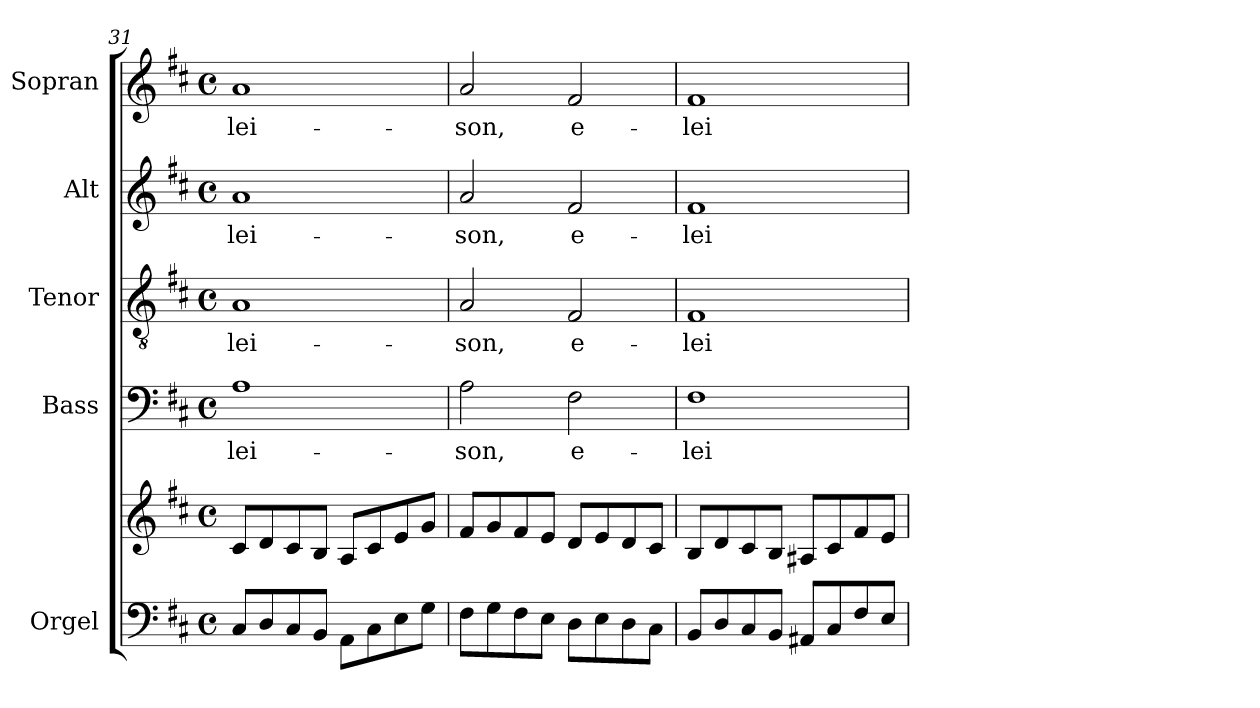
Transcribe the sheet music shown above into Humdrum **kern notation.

**kern	**kern	**kern	**text	**kern	**text	**kern	**text	**kern	**text
*part5	*part5	*part4	*part4	*part3	*part3	*part2	*part2	*part1	*part1
*staff6	*staff5	*staff4	*staff4	*staff3	*staff3	*staff2	*staff2	*staff1	*staff1
*I"Orgel	*	*I"Bass	*	*I"Tenor	*	*I"Alt	*	*I"Sopran	*
*I'Org.	*	*I'B.	*	*I'T.	*	*I'A.	*	*I'S.	*
*clefF4	*clefG2	*clefF4	*	*clefGv2	*	*clefG2	*	*clefG2	*
*k[f#c#]	*k[f#c#]	*k[f#c#]	*	*k[f#c#]	*	*k[f#c#]	*	*k[f#c#]	*
*D:	*D:	*D:	*	*D:	*	*D:	*	*D:	*
*M4/4	*M4/4	*M4/4	*	*M4/4	*	*M4/4	*	*M4/4	*
*met(c)	*met(c)	*met(c)	*	*met(c)	*	*met(c)	*	*met(c)	*
=31	=31	=31	=31	=31	=31	=31	=31	=31	=31
!	!	!	!LO:LY:b	!	!LO:LY:b	!	!LO:LY:b	!	!LO:LY:b
8C#/L	8c#/L	1A	-lei-	1A	-lei-	1a	-lei-	1a	-lei-
8D/	8d/	.	.	.	.	.	.	.	.
8C#/	8c#/	.	.	.	.	.	.	.	.
8BB/J	8B/J	.	.	.	.	.	.	.	.
8AA\L	8A/L	.	.	.	.	.	.	.	.
8C#\	8c#/	.	.	.	.	.	.	.	.
8E\	8e/	.	.	.	.	.	.	.	.
8G\J	8g/J	.	.	.	.	.	.	.	.
=32	=32	=32	=32	=32	=32	=32	=32	=32	=32
!	!	!	!LO:LY:b	!	!LO:LY:b	!	!LO:LY:b	!	!LO:LY:b
8F#\L	8f#/L	2A\	-son,	2A/	-son,	2a/	-son,	2a/	-son,
8G\	8g/	.	.	.	.	.	.	.	.
8F#\	8f#/	.	.	.	.	.	.	.	.
8E\J	8e/J	.	.	.	.	.	.	.	.
!	!	!	!LO:LY:b	!	!LO:LY:b	!	!LO:LY:b	!	!LO:LY:b
8D\L	8d/L	2F#\	e-	2F#/	e-	2f#/	e-	2f#/	e-
8E\	8e/	.	.	.	.	.	.	.	.
8D\	8d/	.	.	.	.	.	.	.	.
8C#\J	8c#/J	.	.	.	.	.	.	.	.
=33	=33	=33	=33	=33	=33	=33	=33	=33	=33
!	!	!	!LO:LY:b	!	!LO:LY:b	!	!LO:LY:b	!	!LO:LY:b
8BB/L	8B/L	1F#	-lei-	1F#	-lei-	1f#	-lei-	1f#	-lei-
8D/	8d/	.	.	.	.	.	.	.	.
8C#/	8c#/	.	.	.	.	.	.	.	.
8BB/J	8B/J	.	.	.	.	.	.	.	.
8AA#X/L	8A#X/L	.	.	.	.	.	.	.	.
8C#/	8c#/	.	.	.	.	.	.	.	.
8F#/	8f#/	.	.	.	.	.	.	.	.
8E/J	8e/J	.	.	.	.	.	.	.	.
=	=	=	=	=	=	=	=	=	=
*-	*-	*-	*-	*-	*-	*-	*-	*-	*-
